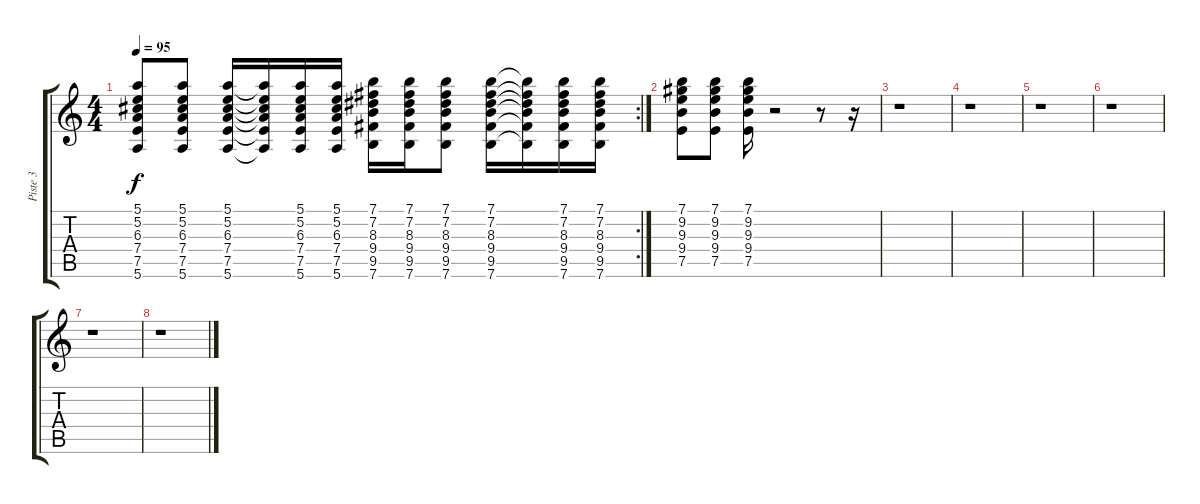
\track ("Piste 3" "Piste 3") {instrument distortionguitar}
\staff {score tabs}
\tuning (E4 B3 G3 D3 A2 E2) {hide}
\rc 2
\ts (4 4)
\tempo 95
\clef g2
\ks c
(5.1 5.2 6.3 7.4 7.5 5.6).8{dy f} (5.1 5.2 6.3 7.4 7.5 5.6).8 (5.1 5.2 6.3 7.4 7.5 5.6).16 (5.1{t} 5.2{t} 6.3{t} 7.4{t} 7.5{t} 5.6{t}).16 (5.1 5.2 6.3 7.4 7.5 5.6).16 (5.1 5.2 6.3 7.4 7.5 5.6).16 (7.1 7.2 8.3 9.4 9.5 7.6).16 (7.1 7.2 8.3 9.4 9.5 7.6).16 (7.1 7.2 8.3 9.4 9.5 7.6).8 (7.1 7.2 8.3 9.4 9.5 7.6).16 (7.1{t} 7.2{t} 8.3{t} 9.4{t} 9.5{t} 7.6{t}).16 (7.1 7.2 8.3 9.4 9.5 7.6).16 (7.1 7.2 8.3 9.4 9.5 7.6).16 |
(7.1 9.2 9.3 9.4 7.5).8{txt ""} (7.1 9.2 9.3 9.4 7.5).8 (7.1 9.2 9.3 9.4 7.5).16 r.2 r.8 r.16 |
r.1 |
r.1 |
r.1 |
r.1 |
r.1 |
r.1
